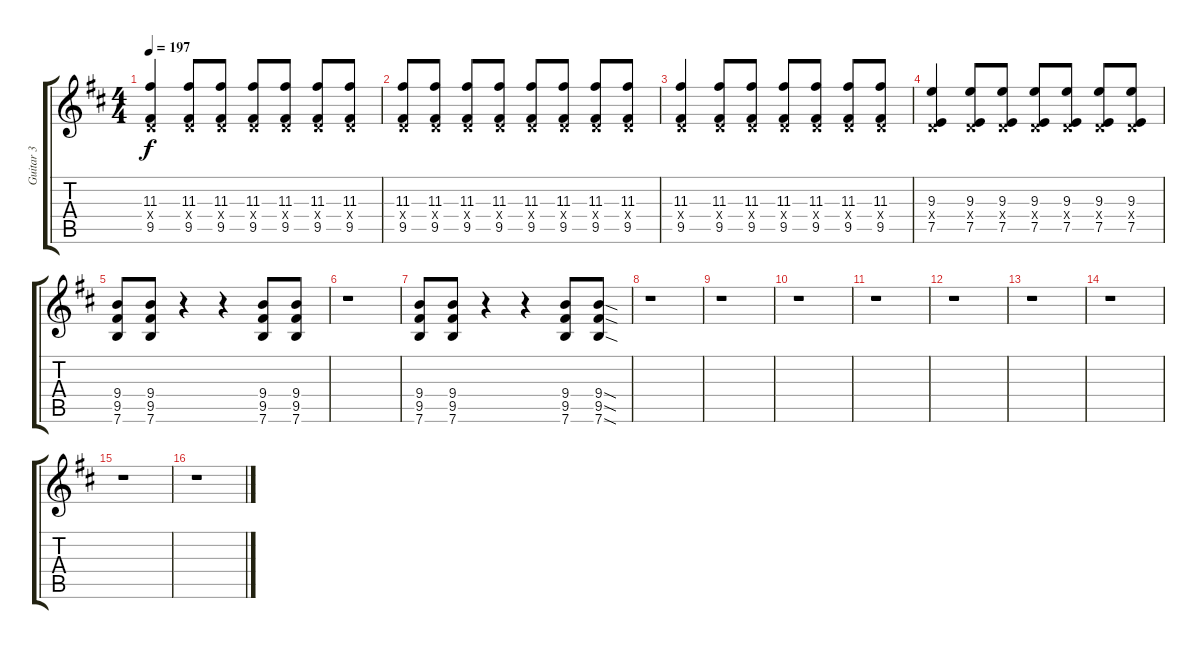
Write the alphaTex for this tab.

\track ("Guitar 3" "Guitar 3") {instrument distortionguitar}
\staff {score tabs}
\tuning (E4 B3 G3 D3 A2 E2) {hide}
\ts (4 4)
\tempo 197
\clef g2
\ks d
(11.3 0.4{x} 9.5).4{dy f} (11.3 0.4{x} 9.5).8 (11.3 0.4{x} 9.5).8 (11.3 0.4{x} 9.5).8 (11.3 0.4{x} 9.5).8 (11.3 0.4{x} 9.5).8 (11.3 0.4{x} 9.5).8 |
(11.3 0.4{x} 9.5).8 (11.3 0.4{x} 9.5).8 (11.3 0.4{x} 9.5).8 (11.3 0.4{x} 9.5).8 (11.3 0.4{x} 9.5).8 (11.3 0.4{x} 9.5).8 (11.3 0.4{x} 9.5).8 (11.3 0.4{x} 9.5).8 |
(11.3 0.4{x} 9.5).4 (11.3 0.4{x} 9.5).8 (11.3 0.4{x} 9.5).8 (11.3 0.4{x} 9.5).8 (11.3 0.4{x} 9.5).8 (11.3 0.4{x} 9.5).8 (11.3 0.4{x} 9.5).8 |
(9.3 0.4{x} 7.5).4 (9.3 0.4{x} 7.5).8 (9.3 0.4{x} 7.5).8 (9.3 0.4{x} 7.5).8 (9.3 0.4{x} 7.5).8 (9.3 0.4{x} 7.5).8 (9.3 0.4{x} 7.5).8 |
(9.4 9.5 7.6).8 (9.4 9.5 7.6).8 r.4 r.4 (9.4 9.5 7.6).8 (9.4 9.5 7.6).8 |
r.1 |
(9.4 9.5 7.6).8 (9.4 9.5 7.6).8 r.4 r.4 (9.4 9.5 7.6).8 (9.4{sod} 9.5{sod} 7.6{sod}).8 |
r.1 |
r.1 |
r.1 |
r.1 |
r.1 |
r.1 |
r.1 |
r.1 |
r.1
